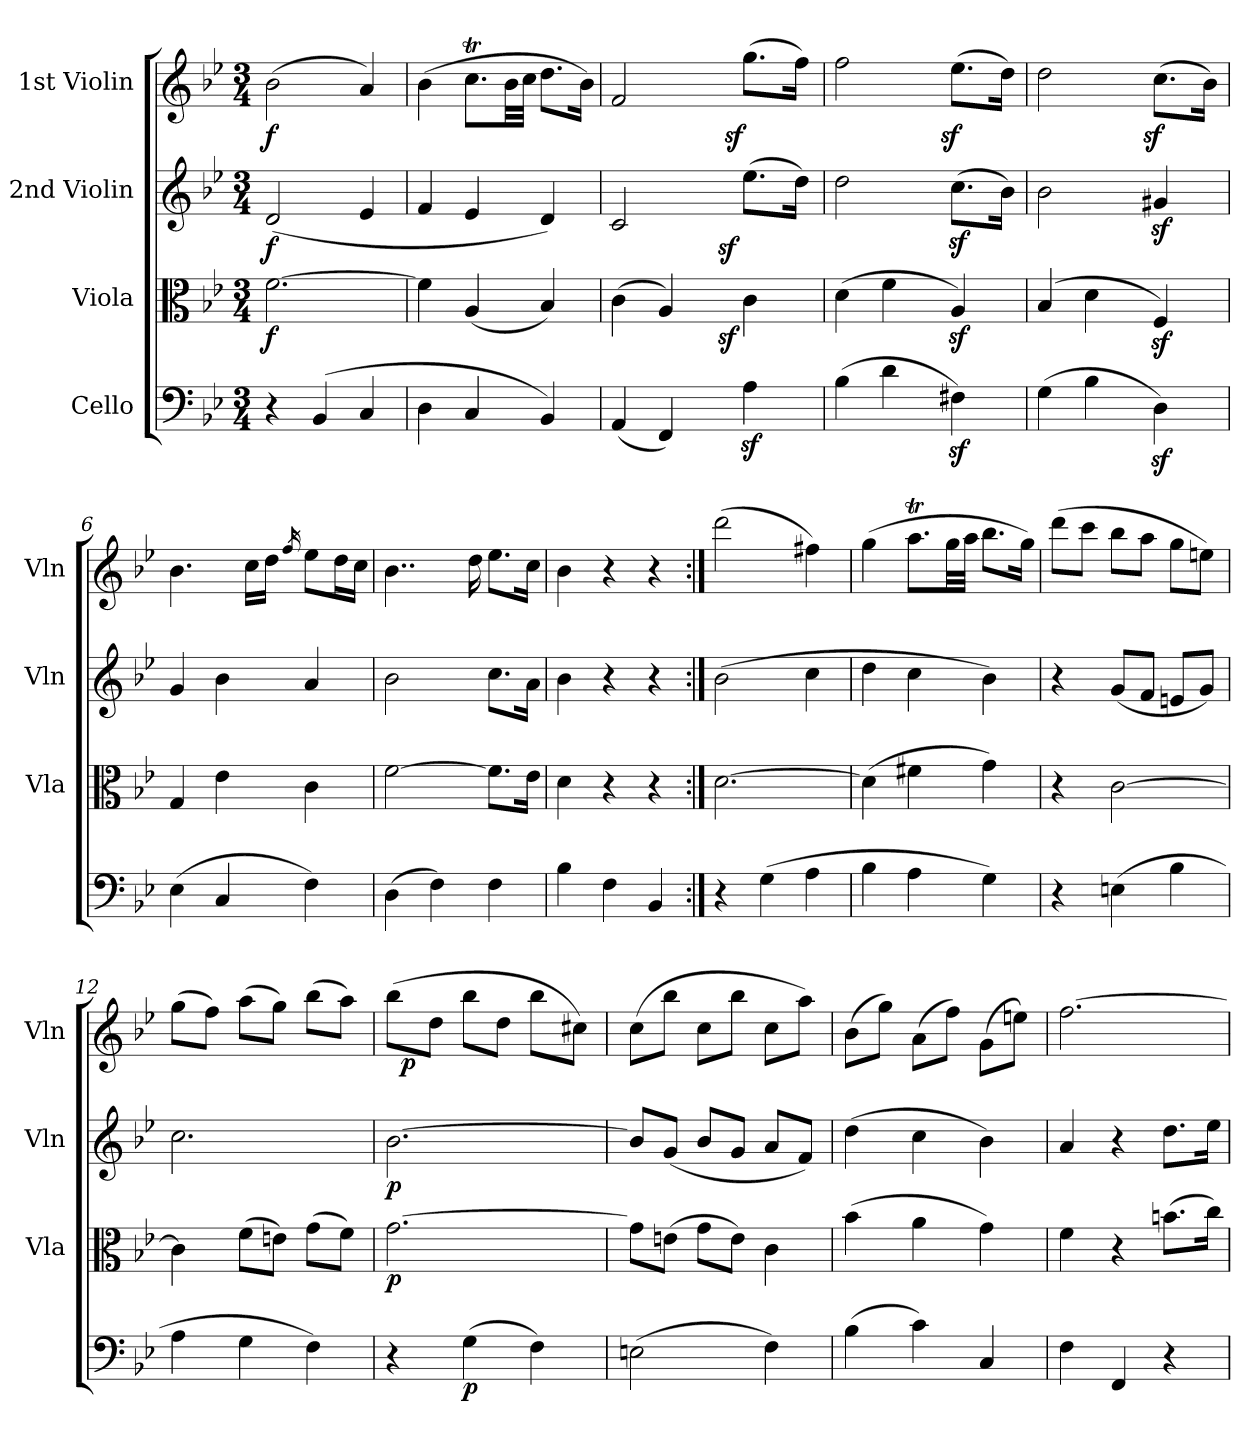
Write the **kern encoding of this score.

**kern	**dynam	**kern	**dynam	**kern	**dynam	**kern	**dynam
*part4	*part4	*part3	*part3	*part2	*part2	*part1	*part1
*staff4	*staff4	*staff3	*staff3	*staff2	*staff2	*staff1	*staff1
*I"Cello	*	*I"Viola	*	*I"2nd Violin	*	*I"1st Violin	*
*	*	*I'Vla	*	*I'Vln	*	*I'Vln	*
*clefF4	*	*clefC3	*	*clefG2	*	*clefG2	*
*k[b-e-]	*	*k[b-e-]	*	*k[b-e-]	*	*k[b-e-]	*
*B-:	*	*B-:	*	*B-:	*	*B-:	*
*M3/4	*	*M3/4	*	*M3/4	*	*M3/4	*
=1	=1	=1	=1	=1	=1	=1	=1
!	!	!	!LO:DY:b	!	!LO:DY:b	!	!LO:DY:b
4r	.	[2.f\	f	(2d/	f	(2b-\	f
(4BB-/	.	.	.	.	.	.	.
4C/	.	.	.	4e-/	.	4a/)	.
=2	=2	=2	=2	=2	=2	=2	=2
4D\	.	4f\]	.	4f/	.	(4b-\	.
4C/	.	(4A/	.	4e-/	.	8.ccT\L	.
.	.	.	.	.	.	32b-\LL	.
.	.	.	.	.	.	32cc\JJJ	.
4BB-/)	.	4B-/)	.	4d/)	.	8.dd\L	.
.	.	.	.	.	.	16b-\Jk)	.
=3	=3	=3	=3	=3	=3	=3	=3
*	*	*^	*	*^	*	*^	*
(4AA/	.	(4c\	4..ryy	.	2c/	4..ryy	.	2f/	3ryy	.
4FF/)	.	4A/)	.	.	.	.	.	.	.	.
.	.	.	.	.	.	.	.	.	12ryy	.
.	.	.	.	.	.	.	.	.	48.ryy	.
!	!	!	!	!LO:DY:b	!	!	!LO:DY:b	!	!	!
.	.	.	4ryy	sf	.	4ryy	sf	.	.	.
!	!	!	!	!	!	!	!	!	!	!LO:DY:b
.	.	.	.	.	.	.	.	.	6ryy	sf
4Az<\	.	4c\	.	.	(8.ee-\L	.	.	(8.gg\L	.	.
.	.	.	.	.	.	.	.	.	12ryy	.
.	.	.	16ryy	.	16dd\Jk)	16ryy	.	16ff\Jk)	.	.
.	.	.	.	.	.	.	.	.	24ryy	.
.	.	.	.	.	.	.	.	.	96ryy	.
*	*	*v	*v	*	*	*	*	*	*	*
*	*	*	*	*v	*v	*	*	*	*
=4	=4	=4	=4	=4	=4	=4	=4	=4
(4B-\	.	(4d\	.	2dd\	.	2ff\	3ryy	.
4d\	.	4f\	.	.	.	.	.	.
.	.	.	.	.	.	.	12..ryy	.
!	!	!	!	!	!	!	!	!LO:DY:b
.	.	.	.	.	.	.	6ryy	sf
4F#Xz<\)	.	4Az</)	.	(8.ccz<\L	.	(8.ee-\L	.	.
.	.	.	.	.	.	.	12ryy	.
.	.	.	.	16b-\Jk)	.	16dd\Jk)	.	.
.	.	.	.	.	.	.	48ryy	.
=5	=5	=5	=5	=5	=5	=5	=5	=5
(4G\	.	(4B-/	.	2b-\	.	2dd\	3ryy	.
4B-\	.	4d\	.	.	.	.	.	.
.	.	.	.	.	.	.	12..ryy	.
!	!	!	!	!	!	!	!	!LO:DY:b
.	.	.	.	.	.	.	6ryy	sf
4Dz<\)	.	4Fz</)	.	4g#Xz</	.	(8.cc\L	.	.
.	.	.	.	.	.	.	12ryy	.
.	.	.	.	.	.	16b-\Jk)	.	.
.	.	.	.	.	.	.	48ryy	.
*	*	*	*	*	*	*v	*v	*
=6	=6	=6	=6	=6	=6	=6	=6
(4E-\	.	4G/	.	4g/	.	4.b-\	.
4C/	.	4e-\	.	4b-\	.	.	.
.	.	.	.	.	.	16cc\LL	.
.	.	.	.	.	.	16dd\JJ	.
.	.	.	.	.	.	16qff/	.
4F\)	.	4c\	.	4a/	.	8ee-\L	.
.	.	.	.	.	.	16dd\L	.
.	.	.	.	.	.	16cc\JJ	.
=7	=7	=7	=7	=7	=7	=7	=7
(4D\	.	[2f\	.	2b-\	.	4..b-\	.
4F\)	.	.	.	.	.	.	.
.	.	.	.	.	.	16dd\	.
4F\	.	8.f\L]	.	8.cc\L	.	8.ee-\L	.
.	.	16e-\Jk	.	16a\Jk	.	16cc\Jk	.
=8	=8	=8	=8	=8	=8	=8	=8
4B-\	.	4d\	.	4b-\	.	4b-\	.
4F\	.	4r	.	4r	.	4r	.
4BB-/	.	4r	.	4r	.	4r	.
=9:|!	=9:|!	=9:|!	=9:|!	=9:|!	=9:|!	=9:|!	=9:|!
4r	.	[2.d\	.	(2b-\	.	(2ddd\	.
(4G\	.	.	.	.	.	.	.
4A\	.	.	.	4cc\	.	4ff#X\)	.
=10	=10	=10	=10	=10	=10	=10	=10
4B-\	.	(4d\]	.	4dd\	.	(4gg\	.
4A\	.	4f#X\	.	4cc\	.	8.aat\L	.
.	.	.	.	.	.	32gg\LL	.
.	.	.	.	.	.	32aa\JJJ	.
4G\)	.	4g\)	.	4b-\)	.	8.bb-\L	.
.	.	.	.	.	.	16gg\Jk)	.
=11	=11	=11	=11	=11	=11	=11	=11
4r	.	4r	.	4r	.	(8ddd\L	.
.	.	.	.	.	.	8ccc\J	.
(4En\	.	[2c\	.	(8g/L	.	8bb-\L	.
.	.	.	.	8f/J	.	8aa\J	.
4B-\	.	.	.	8en/L	.	8gg\L	.
.	.	.	.	8g/J)	.	8een\J)	.
=12	=12	=12	=12	=12	=12	=12	=12
4A\	.	4c\]	.	2.cc\	.	(8gg\L	.
.	.	.	.	.	.	8ff\J)	.
4G\	.	(8f\L	.	.	.	(8aa\L	.
.	.	8en\J)	.	.	.	8gg\J)	.
4F\)	.	(8g\L	.	.	.	(8bb-\L	.
.	.	8f\J)	.	.	.	8aa\J)	.
=13	=13	=13	=13	=13	=13	=13	=13
!	!	!	!LO:DY:b	!	!LO:DY:b	!	!
*	*	*	*	*	*	*^	*
4r	.	[2.g\	p	[2.b-\	p	(8bb-\L	32ryy	.
!	!	!	!	!	!	!	!	!LO:DY:b
.	.	.	.	.	.	.	2ryy	p
.	.	.	.	.	.	8dd\J	.	.
!	!LO:DY:b	!	!	!	!	!	!	!
(4G\	p	.	.	.	.	8bb-\L	.	.
.	.	.	.	.	.	8dd\J	.	.
4F\)	.	.	.	.	.	8bb-\L	.	.
.	.	.	.	.	.	.	8..ryy	.
.	.	.	.	.	.	8cc#X\J)	.	.
*	*	*	*	*	*	*v	*v	*
=14	=14	=14	=14	=14	=14	=14	=14
(2En\	.	8g\L]	.	8b-/L]	.	(8cc\L	.
.	.	(8en\J	.	(8g/J	.	8bb-\J	.
.	.	8g\L	.	8b-/L	.	8cc\L	.
.	.	8e\J)	.	8g/J	.	8bb-\J	.
4F\)	.	4c\	.	8a/L	.	8cc\L	.
.	.	.	.	8f/J)	.	8aa\J)	.
=15	=15	=15	=15	=15	=15	=15	=15
(4B-\	.	(4b-\	.	(4dd\	.	(8b-\L	.
.	.	.	.	.	.	8gg\J)	.
4c\)	.	4a\	.	4cc\	.	(8a\L	.
.	.	.	.	.	.	8ff\J)	.
4C/	.	4g\)	.	4b-\)	.	(8g\L	.
.	.	.	.	.	.	8een\J)	.
=16	=16	=16	=16	=16	=16	=16	=16
4F\	.	4f\	.	4a/	.	[2.ff\	.
4FF/	.	4r	.	4r	.	.	.
4r	.	(8.bn\L	.	8.dd\L	.	.	.
.	.	16cc\Jk)	.	16ee-\Jk	.	.	.
=	=	=	=	=	=	=	=
*-	*-	*-	*-	*-	*-	*-	*-
